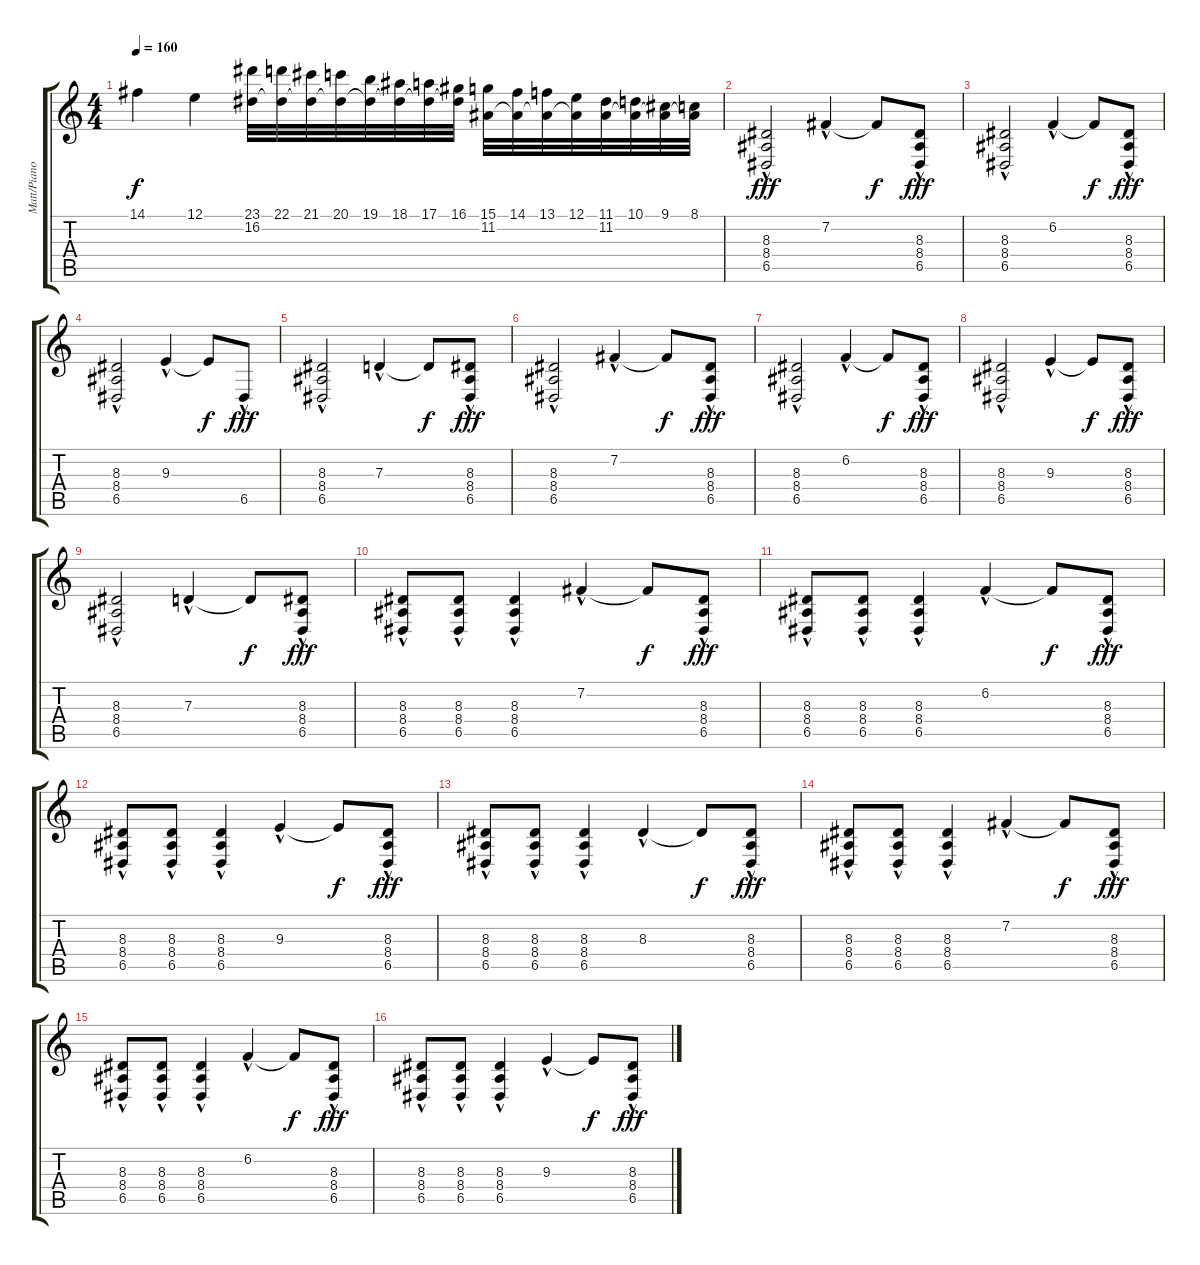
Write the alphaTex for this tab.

\track ("Matt/Piano" "Matt/Piano") {instrument acousticgrandpiano}
\staff {score tabs}
\tuning (E4 B3 G3 D3 A2 E2) {hide}
\ts (4 4)
\tempo 160
\clef g2
\ks c
14.1{t}.4{dy f} 12.1.4 (23.1 16.2).32 (22.1 16.2{t}).32 (21.1 16.2{t}).32 (20.1 16.2{t}).32 (19.1 16.2{t}).32 (18.1 16.2{t}).32 (17.1 16.2{t}).32 (16.1 16.2{t}).32 (15.1 11.2).32 (14.1 11.2{t}).32 (13.1 11.2{t}).32 (12.1 11.2{t}).32 (11.1 11.2).32 (10.1 11.2{t}).32 (9.1 11.2{t}).32 (8.1 11.2{t}).32 |
(8.3 8.4 6.5{hac}).2{dy fff} 7.2{hac}.4 7.2{t}.8{dy f} (8.3 8.4 6.5{hac}).8{dy fff} |
(8.3 8.4 6.5{hac}).2 6.2{hac}.4 6.2{t}.8{dy f} (8.3 8.4 6.5{hac}).8{dy fff} |
(8.3 8.4 6.5{hac}).2 9.3{hac}.4 9.3{t}.8{dy f} 6.5{hac}.8{dy fff} |
(8.3 8.4 6.5{hac}).2 7.3{hac}.4 7.3{t}.8{dy f} (8.3 8.4 6.5{hac}).8{dy fff} |
(8.3 8.4 6.5{hac}).2 7.2{hac}.4 7.2{t}.8{dy f} (8.3 8.4 6.5{hac}).8{dy fff} |
(8.3 8.4 6.5{hac}).2 6.2{hac}.4 6.2{t}.8{dy f} (8.3 8.4 6.5{hac}).8{dy fff} |
(8.3 8.4 6.5{hac}).2 9.3{hac}.4 9.3{t}.8{dy f} (8.3 8.4 6.5{hac}).8{dy fff} |
(8.3 8.4 6.5{hac}).2 7.3{hac}.4 7.3{t}.8{dy f} (8.3 8.4 6.5{hac}).8{dy fff} |
(8.3 8.4 6.5{hac}).8 (8.3 8.4 6.5{hac}).8 (8.3 8.4 6.5{hac}).4 7.2{hac}.4 7.2{t}.8{dy f} (8.3 8.4 6.5{hac}).8{dy fff} |
(8.3 8.4 6.5{hac}).8 (8.3 8.4 6.5{hac}).8 (8.3 8.4 6.5{hac}).4 6.2{hac}.4 6.2{t}.8{dy f} (8.3 8.4 6.5{hac}).8{dy fff} |
(8.3 8.4 6.5{hac}).8 (8.3 8.4 6.5{hac}).8 (8.3 8.4 6.5{hac}).4 9.3{hac}.4 9.3{t}.8{dy f} (8.3 8.4 6.5{hac}).8{dy fff} |
(8.3 8.4 6.5{hac}).8 (8.3 8.4 6.5{hac}).8 (8.3 8.4 6.5{hac}).4 8.3{hac}.4 8.3{t}.8{dy f} (8.3 8.4 6.5{hac}).8{dy fff} |
(8.3 8.4 6.5{hac}).8 (8.3 8.4 6.5{hac}).8 (8.3 8.4 6.5{hac}).4 7.2{hac}.4 7.2{t}.8{dy f} (8.3 8.4 6.5{hac}).8{dy fff} |
(8.3 8.4 6.5{hac}).8 (8.3 8.4 6.5{hac}).8 (8.3 8.4 6.5{hac}).4 6.2{hac}.4 6.2{t}.8{dy f} (8.3 8.4 6.5{hac}).8{dy fff} |
(8.3 8.4 6.5{hac}).8 (8.3 8.4 6.5{hac}).8 (8.3 8.4 6.5{hac}).4 9.3{hac}.4 9.3{t}.8{dy f} (8.3 8.4 6.5{hac}).8{dy fff}
